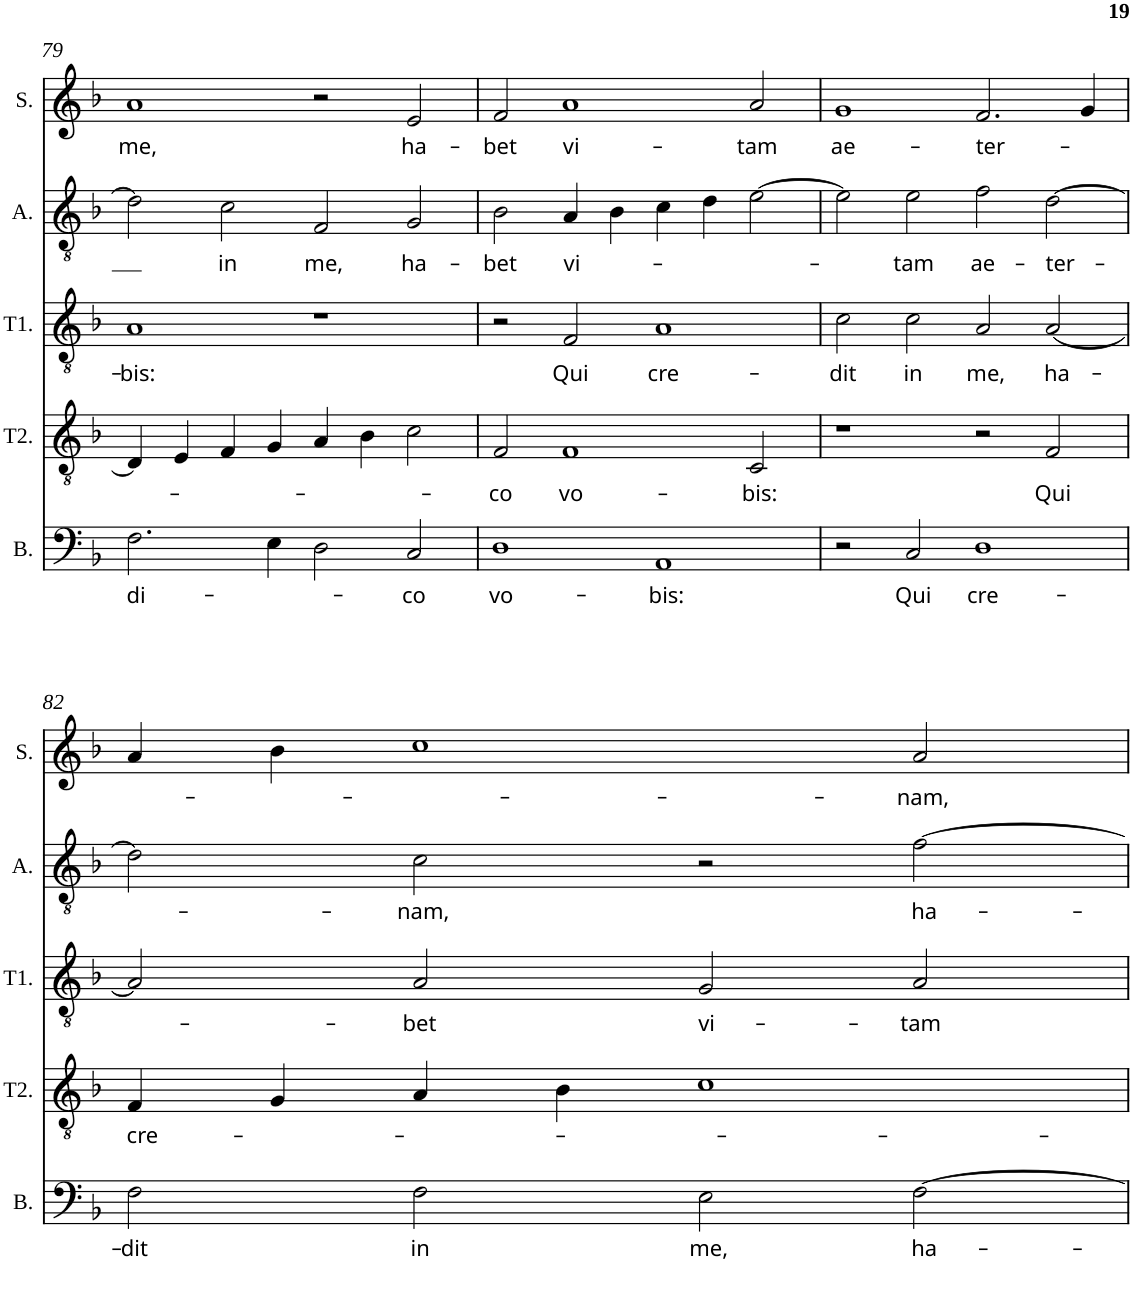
**kern	**text	**kern	**text	**kern	**text	**kern	**text	**kern	**text
*part5	*part5	*part4	*part4	*part3	*part3	*part2	*part2	*part1	*part1
*staff5	*staff5	*staff4	*staff4	*staff3	*staff3	*staff2	*staff2	*staff1	*staff1
*I"B.	*	*I"T2.	*	*I"T1.	*	*I"A.	*	*I"S.	*
*I'B.	*	*I'T2.	*	*I'T1.	*	*I'A.	*	*I'S.	*
!!LO:PB:g=z
*clefF4	*	*clefGv2	*	*clefGv2	*	*clefGv2	*	*clefG2	*
*k[b-]	*	*k[b-]	*	*k[b-]	*	*k[b-]	*	*k[b-]	*
*F:	*	*F:	*	*F:	*	*F:	*	*F:	*
*M4/2	*	*M4/2	*	*M4/2	*	*M4/2	*	*M4/2	*
=79	=79	=79	=79	=79	=79	=79	=79	=79	=79
!	!LO:LY:b	!	!	!	!LO:LY:b	!	!	!	!LO:LY:b
2.F\	di-	4D/]	.	1A	-bis:	2d\]	.	1a	me,
.	.	4E/	.	.	.	.	.	.	.
!	!	!	!	!	!	!	!LO:LY:b	!	!
.	.	4F/	.	.	.	2c\	in	.	.
4E\	.	4G/	.	.	.	.	.	.	.
!	!	!	!	!	!	!	!LO:LY:b	!	!
2D\	.	4A/	.	1r	.	2F/	me,	2r	.
.	.	4B-\	.	.	.	.	.	.	.
!	!LO:LY:b	!	!	!	!	!	!LO:LY:b	!	!LO:LY:b
2C/	-co	2c\	.	.	.	2G/	ha-	2e/	ha-
=80	=80	=80	=80	=80	=80	=80	=80	=80	=80
!	!LO:LY:b	!	!LO:LY:b	!	!	!	!LO:LY:b	!	!LO:LY:b
1D	vo-	2F/	-co	2r	.	2B-\	-bet	2f/	-bet
!	!	!	!LO:LY:b	!	!LO:LY:b	!	!LO:LY:b	!	!LO:LY:b
.	.	1F	vo-	2F/	Qui	4A/	vi-	1a	vi-
.	.	.	.	.	.	4B-\	.	.	.
!	!LO:LY:b	!	!	!	!LO:LY:b	!	!	!	!
1AA	-bis:	.	.	1A	cre-	4c\	.	.	.
.	.	.	.	.	.	4d\	.	.	.
!	!	!	!LO:LY:b	!	!	!	!	!	!LO:LY:b
.	.	2C/	-bis:	.	.	[2e\	.	2a/	-tam
=81	=81	=81	=81	=81	=81	=81	=81	=81	=81
!	!	!	!	!	!LO:LY:b	!	!	!	!LO:LY:b
2r	.	1r	.	2c\	-dit	2e\]	.	1g	ae-
!	!LO:LY:b	!	!	!	!LO:LY:b	!	!LO:LY:b	!	!
2C/	Qui	.	.	2c\	in	2e\	-tam	.	.
!	!LO:LY:b	!	!	!	!LO:LY:b	!	!LO:LY:b	!	!LO:LY:b
1D	cre-	2r	.	2A/	me,	2f\	ae-	2.f/	-ter-
!	!	!	!LO:LY:b	!	!LO:LY:b	!	!LO:LY:b	!	!
.	.	2F/	Qui	[2A/	ha-	[2d\	-ter-	.	.
.	.	.	.	.	.	.	.	4g/	.
!!LO:LB:g=z
=82	=82	=82	=82	=82	=82	=82	=82	=82	=82
!	!LO:LY:b	!	!LO:LY:b	!	!	!	!	!	!
2F\	-dit	4F/	cre-	2A/]	.	2d\]	.	4a/	.
.	.	4G/	.	.	.	.	.	4b-\	.
!	!LO:LY:b	!	!	!	!LO:LY:b	!	!LO:LY:b	!	!
2F\	in	4A/	.	2A/	-bet	2c\	-nam,	1cc	.
.	.	4B-\	.	.	.	.	.	.	.
!	!LO:LY:b	!	!	!	!LO:LY:b	!	!	!	!
2E\	me,	1c	.	2G/	vi-	2r	.	.	.
!	!LO:LY:b	!	!	!	!LO:LY:b	!	!LO:LY:b	!	!LO:LY:b
[2F\	ha-	.	.	2A/	-tam	[2f\	ha-	2a/	-nam,
=	=	=	=	=	=	=	=	=	=
*-	*-	*-	*-	*-	*-	*-	*-	*-	*-
